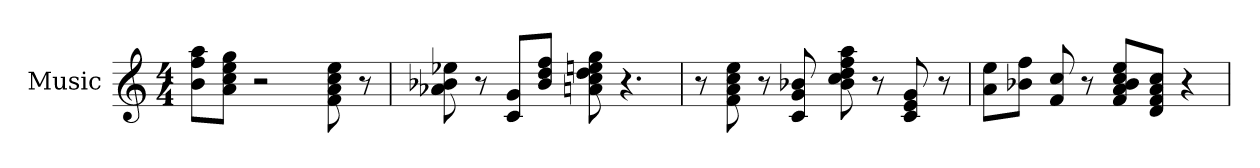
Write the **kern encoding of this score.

**kern
*part1
*staff1
*I"Music
*clefG2
*k[]
*M4/4
*MM170
=1
8b\ 8ff\ 8aa\L
8a\ 8cc\ 8ee\ 8gg\J
2r
8f 8a 8cc 8ee
8r
=2
8a- 8ee- 8b-
8r
8c/ 8g/L
8b-/ 8dd/ 8ff/J
8a 8cc 8ee 8gg 8dd
4.r
=3
8r
8f 8a 8cc 8ee
8r
8c 8g 8b-
8b- 8dd 8ff 8aa 8cc
8r
8c 8e 8g
8r
=4
8a\ 8ee\L
8b-\ 8ff\J
8f 8cc
8r
8f/ 8a/ 8cc/ 8ee/ 8b-/L
8d/ 8f/ 8a/ 8cc/J
4r
=
*-
